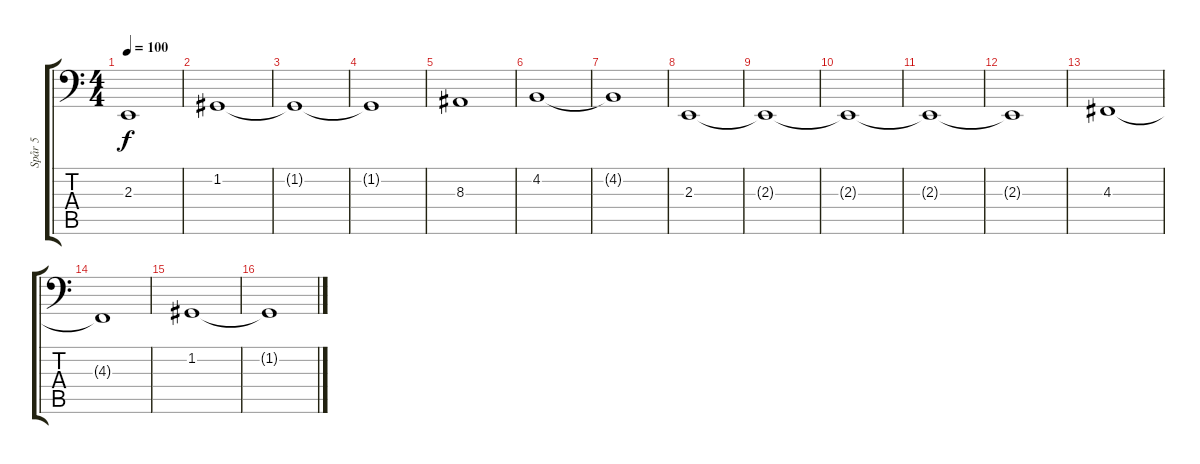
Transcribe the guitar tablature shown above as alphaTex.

\track ("Spår 5" "Spår 5") {instrument stringensemble1}
\staff {score tabs}
\tuning (C3 G2 D2 A1 E1 B0) {hide}
\ts (4 4)
\tempo 100
\clef f4
\ks c
2.3{t}.1{dy f} |
1.2.1 |
1.2{t}.1 |
1.2{t}.1 |
8.3.1 |
4.2.1 |
4.2{t}.1 |
2.3.1 |
2.3{t}.1 |
2.3{t}.1 |
2.3{t}.1 |
2.3{t}.1 |
4.3.1 |
4.3{t}.1 |
1.2.1 |
1.2{t}.1
